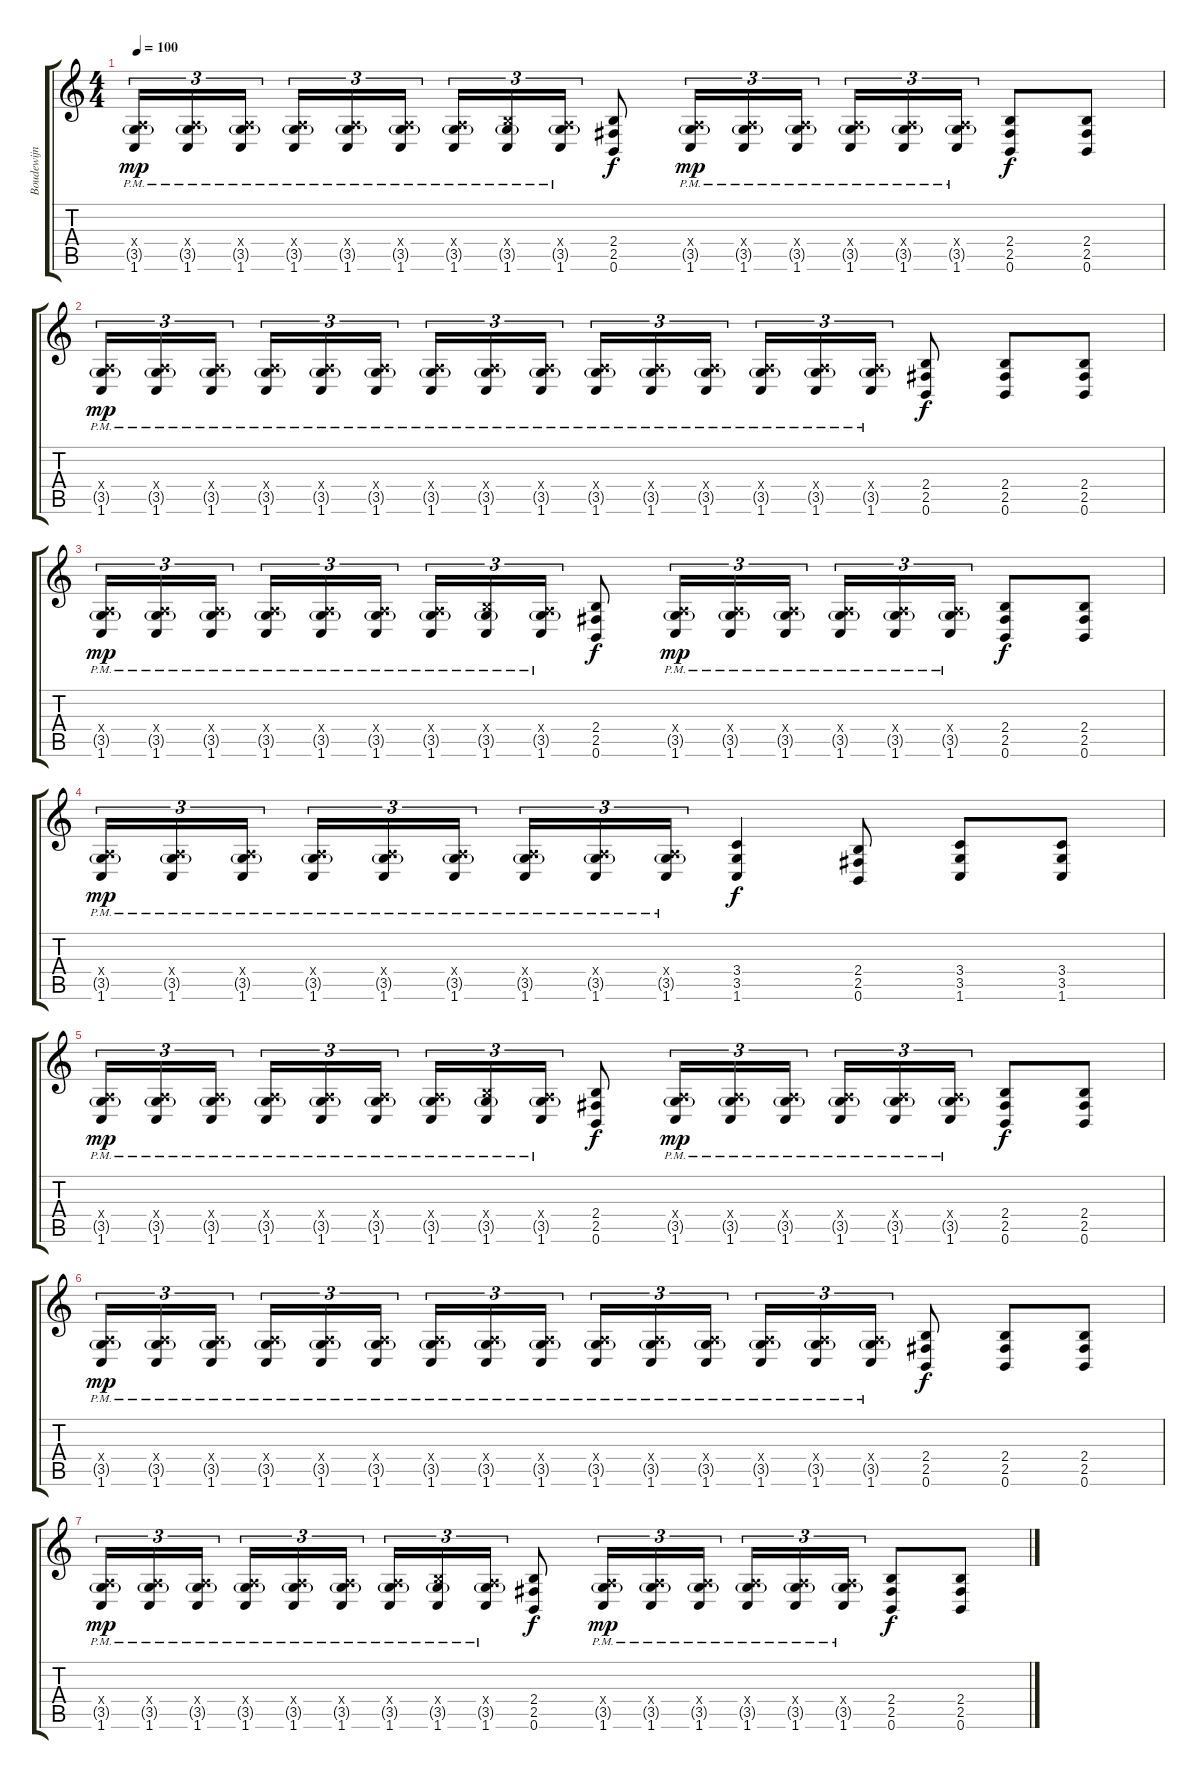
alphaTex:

\track ("Boudewijn Bonebakker" "Boudewijn ") {instrument distortionguitar}
\staff {score tabs}
\tuning (B3 Gb3 D3 A2 E2 B1) {hide}
\ts (4 4)
\tempo 100
\clef g2
\ks c
(0.4{x} 3.5{g pm} 1.6{pm}).16{tu (3 2) dy mp} (0.4{x} 3.5{g pm} 1.6{pm}).16{tu (3 2)} (0.4{x} 3.5{g pm} 1.6{pm}).16{tu (3 2)} (0.4{x} 3.5{g pm} 1.6{pm}).16{tu (3 2)} (0.4{x} 3.5{g pm} 1.6{pm}).16{tu (3 2)} (0.4{x} 3.5{g pm} 1.6{pm}).16{tu (3 2)} (0.4{x} 3.5{g pm} 1.6{pm}).16{tu (3 2)} (2.4{x} 3.5{g pm} 1.6{pm}).16{tu (3 2)} (0.4{x} 3.5{g pm} 1.6{pm}).16{tu (3 2)} (2.4 2.5 0.6).8{dy f} (0.4{x} 3.5{g pm} 1.6{pm}).16{tu (3 2) dy mp} (0.4{x} 3.5{g pm} 1.6{pm}).16{tu (3 2)} (0.4{x} 3.5{g pm} 1.6{pm}).16{tu (3 2)} (0.4{x} 3.5{g pm} 1.6{pm}).16{tu (3 2)} (0.4{x} 3.5{g pm} 1.6{pm}).16{tu (3 2)} (0.4{x} 3.5{g pm} 1.6{pm}).16{tu (3 2)} (2.4 2.5 0.6).8{dy f} (2.4 2.5 0.6).8 |
(0.4{x} 3.5{g pm} 1.6{pm}).16{tu (3 2) dy mp} (0.4{x} 3.5{g pm} 1.6{pm}).16{tu (3 2)} (0.4{x} 3.5{g pm} 1.6{pm}).16{tu (3 2)} (0.4{x} 3.5{g pm} 1.6{pm}).16{tu (3 2)} (0.4{x} 3.5{g pm} 1.6{pm}).16{tu (3 2)} (0.4{x} 3.5{g pm} 1.6{pm}).16{tu (3 2)} (0.4{x} 3.5{g pm} 1.6{pm}).16{tu (3 2)} (0.4{x} 3.5{g pm} 1.6{pm}).16{tu (3 2)} (0.4{x} 3.5{g pm} 1.6{pm}).16{tu (3 2)} (0.4{x} 3.5{g pm} 1.6{pm}).16{tu (3 2)} (0.4{x} 3.5{g pm} 1.6{pm}).16{tu (3 2)} (0.4{x} 3.5{g pm} 1.6{pm}).16{tu (3 2)} (0.4{x} 3.5{g pm} 1.6{pm}).16{tu (3 2)} (0.4{x} 3.5{g pm} 1.6{pm}).16{tu (3 2)} (0.4{x} 3.5{g pm} 1.6{pm}).16{tu (3 2)} (2.4 2.5 0.6).8{dy f} (2.4 2.5 0.6).8 (2.4 2.5 0.6).8 |
(0.4{x} 3.5{g pm} 1.6{pm}).16{tu (3 2) dy mp} (0.4{x} 3.5{g pm} 1.6{pm}).16{tu (3 2)} (0.4{x} 3.5{g pm} 1.6{pm}).16{tu (3 2)} (0.4{x} 3.5{g pm} 1.6{pm}).16{tu (3 2)} (0.4{x} 3.5{g pm} 1.6{pm}).16{tu (3 2)} (0.4{x} 3.5{g pm} 1.6{pm}).16{tu (3 2)} (0.4{x} 3.5{g pm} 1.6{pm}).16{tu (3 2)} (2.4{x} 3.5{g pm} 1.6{pm}).16{tu (3 2)} (0.4{x} 3.5{g pm} 1.6{pm}).16{tu (3 2)} (2.4 2.5 0.6).8{dy f} (0.4{x} 3.5{g pm} 1.6{pm}).16{tu (3 2) dy mp} (0.4{x} 3.5{g pm} 1.6{pm}).16{tu (3 2)} (0.4{x} 3.5{g pm} 1.6{pm}).16{tu (3 2)} (0.4{x} 3.5{g pm} 1.6{pm}).16{tu (3 2)} (0.4{x} 3.5{g pm} 1.6{pm}).16{tu (3 2)} (0.4{x} 3.5{g pm} 1.6{pm}).16{tu (3 2)} (2.4 2.5 0.6).8{dy f} (2.4 2.5 0.6).8 |
(0.4{x} 3.5{g pm} 1.6{pm}).16{tu (3 2) dy mp} (0.4{x} 3.5{g pm} 1.6{pm}).16{tu (3 2)} (0.4{x} 3.5{g pm} 1.6{pm}).16{tu (3 2)} (0.4{x} 3.5{g pm} 1.6{pm}).16{tu (3 2)} (0.4{x} 3.5{g pm} 1.6{pm}).16{tu (3 2)} (0.4{x} 3.5{g pm} 1.6{pm}).16{tu (3 2)} (0.4{x} 3.5{g pm} 1.6{pm}).16{tu (3 2)} (0.4{x} 3.5{g pm} 1.6{pm}).16{tu (3 2)} (0.4{x} 3.5{g pm} 1.6{pm}).16{tu (3 2)} (3.4 3.5 1.6).4{dy f} (2.4 2.5 0.6).8 (3.4 3.5 1.6).8 (3.4 3.5 1.6).8 |
(0.4{x} 3.5{g pm} 1.6{pm}).16{tu (3 2) dy mp} (0.4{x} 3.5{g pm} 1.6{pm}).16{tu (3 2)} (0.4{x} 3.5{g pm} 1.6{pm}).16{tu (3 2)} (0.4{x} 3.5{g pm} 1.6{pm}).16{tu (3 2)} (0.4{x} 3.5{g pm} 1.6{pm}).16{tu (3 2)} (0.4{x} 3.5{g pm} 1.6{pm}).16{tu (3 2)} (0.4{x} 3.5{g pm} 1.6{pm}).16{tu (3 2)} (2.4{x} 3.5{g pm} 1.6{pm}).16{tu (3 2)} (0.4{x} 3.5{g pm} 1.6{pm}).16{tu (3 2)} (2.4 2.5 0.6).8{dy f} (0.4{x} 3.5{g pm} 1.6{pm}).16{tu (3 2) dy mp} (0.4{x} 3.5{g pm} 1.6{pm}).16{tu (3 2)} (0.4{x} 3.5{g pm} 1.6{pm}).16{tu (3 2)} (0.4{x} 3.5{g pm} 1.6{pm}).16{tu (3 2)} (0.4{x} 3.5{g pm} 1.6{pm}).16{tu (3 2)} (0.4{x} 3.5{g pm} 1.6{pm}).16{tu (3 2)} (2.4 2.5 0.6).8{dy f} (2.4 2.5 0.6).8 |
(0.4{x} 3.5{g pm} 1.6{pm}).16{tu (3 2) dy mp} (0.4{x} 3.5{g pm} 1.6{pm}).16{tu (3 2)} (0.4{x} 3.5{g pm} 1.6{pm}).16{tu (3 2)} (0.4{x} 3.5{g pm} 1.6{pm}).16{tu (3 2)} (0.4{x} 3.5{g pm} 1.6{pm}).16{tu (3 2)} (0.4{x} 3.5{g pm} 1.6{pm}).16{tu (3 2)} (0.4{x} 3.5{g pm} 1.6{pm}).16{tu (3 2)} (0.4{x} 3.5{g pm} 1.6{pm}).16{tu (3 2)} (0.4{x} 3.5{g pm} 1.6{pm}).16{tu (3 2)} (0.4{x} 3.5{g pm} 1.6{pm}).16{tu (3 2)} (0.4{x} 3.5{g pm} 1.6{pm}).16{tu (3 2)} (0.4{x} 3.5{g pm} 1.6{pm}).16{tu (3 2)} (0.4{x} 3.5{g pm} 1.6{pm}).16{tu (3 2)} (0.4{x} 3.5{g pm} 1.6{pm}).16{tu (3 2)} (0.4{x} 3.5{g pm} 1.6{pm}).16{tu (3 2)} (2.4 2.5 0.6).8{dy f} (2.4 2.5 0.6).8 (2.4 2.5 0.6).8 |
(0.4{x} 3.5{g pm} 1.6{pm}).16{tu (3 2) dy mp} (0.4{x} 3.5{g pm} 1.6{pm}).16{tu (3 2)} (0.4{x} 3.5{g pm} 1.6{pm}).16{tu (3 2)} (0.4{x} 3.5{g pm} 1.6{pm}).16{tu (3 2)} (0.4{x} 3.5{g pm} 1.6{pm}).16{tu (3 2)} (0.4{x} 3.5{g pm} 1.6{pm}).16{tu (3 2)} (0.4{x} 3.5{g pm} 1.6{pm}).16{tu (3 2)} (2.4{x} 3.5{g pm} 1.6{pm}).16{tu (3 2)} (0.4{x} 3.5{g pm} 1.6{pm}).16{tu (3 2)} (2.4 2.5 0.6).8{dy f} (0.4{x} 3.5{g pm} 1.6{pm}).16{tu (3 2) dy mp} (0.4{x} 3.5{g pm} 1.6{pm}).16{tu (3 2)} (0.4{x} 3.5{g pm} 1.6{pm}).16{tu (3 2)} (0.4{x} 3.5{g pm} 1.6{pm}).16{tu (3 2)} (0.4{x} 3.5{g pm} 1.6{pm}).16{tu (3 2)} (0.4{x} 3.5{g pm} 1.6{pm}).16{tu (3 2)} (2.4 2.5 0.6).8{dy f} (2.4 2.5 0.6).8
